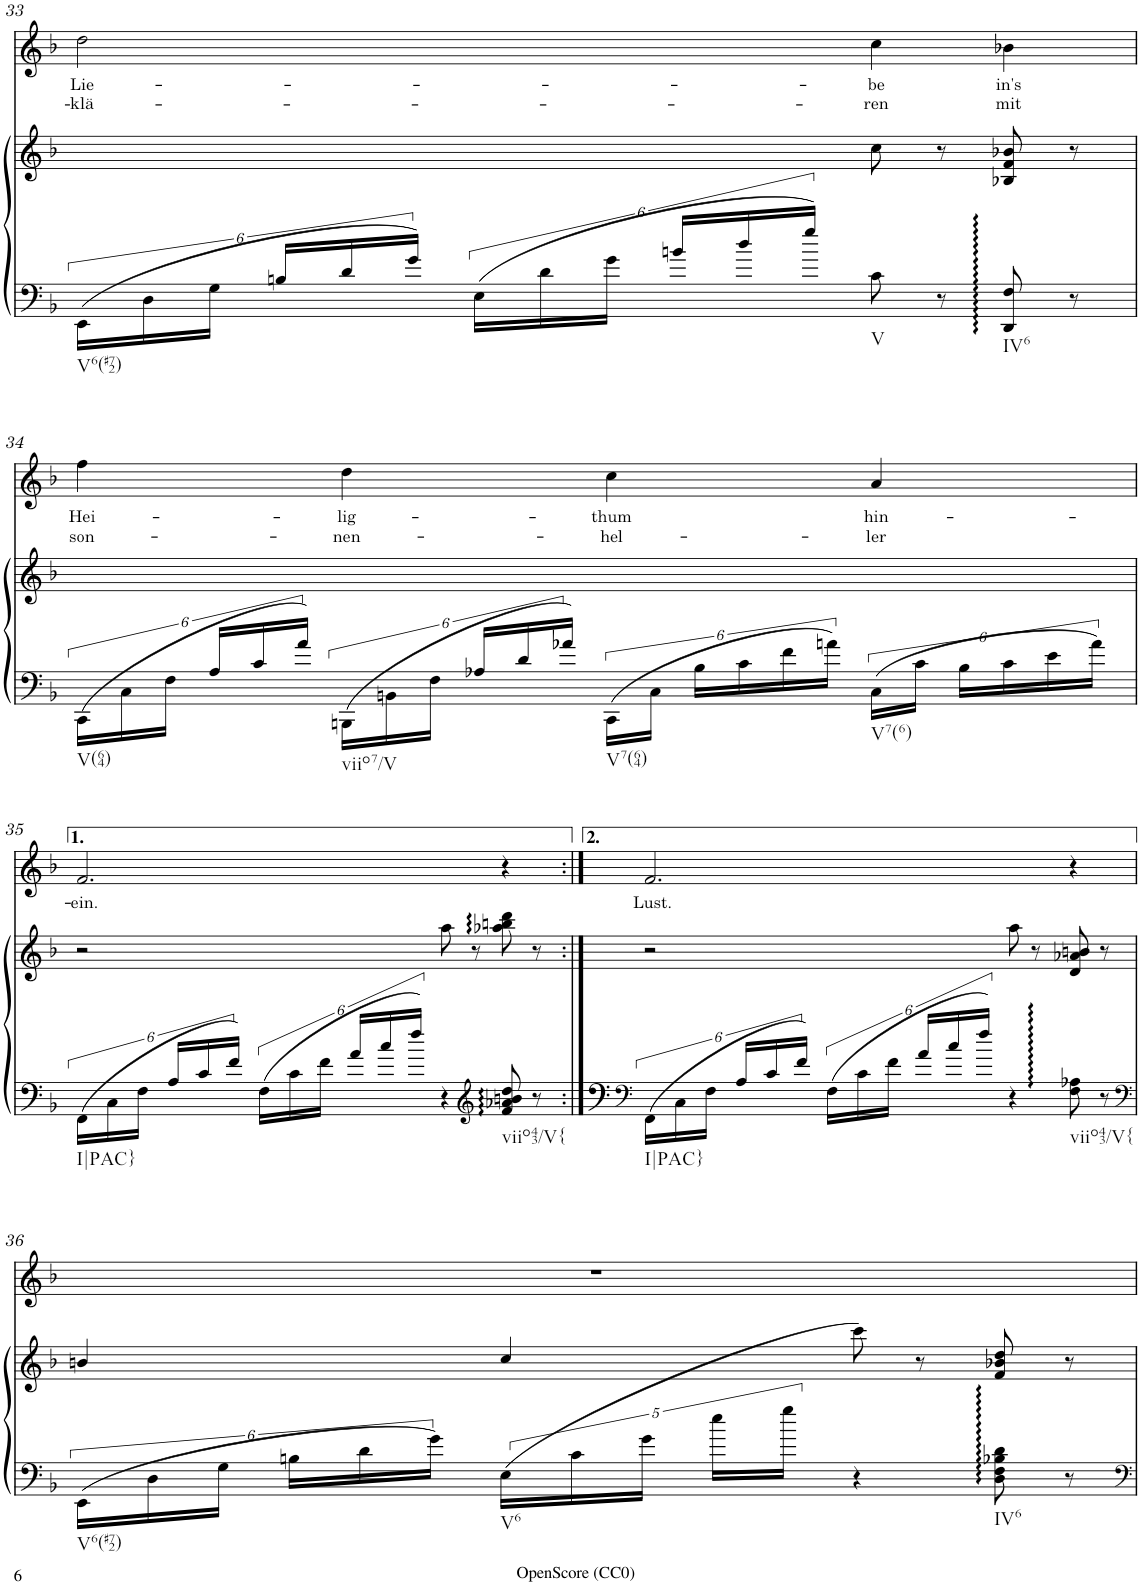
**kern	**kern	**kern	**text	**text
*part2	*part2	*part1	*part1	*part1
*staff3	*staff2	*staff1	*staff1	*staff1
*I"Piano	*	*I"Voice	*	*
*I'Pno	*	*	*	*
!!LO:PB:g=z
*clefF4	*clefG2	*clefG2	*	*
*k[b-]	*k[b-]	*k[b-]	*	*
*M4/4	*M4/4	*M4/4	*	*
*met(c)	*met(c)	*met(c)	*	*
=33	=33	=33	=33	=33
!LO:TX:b:t=V6(#72)	!	!	!	!
!	!	!	!LO:LY:b	!LO:LY:b
24EE\LL	2ryy	2dd\	Lie-	-klä-
24D\	.	.	.	.
24G\JJ	.	.	.	.
24Bn/LL	.	.	.	.
24d/	.	.	.	.
24g/JJ	.	.	.	.
24E\LL	.	.	.	.
24d\	.	.	.	.
24g\JJ	.	.	.	.
24bn/LL	.	.	.	.
24dd/	.	.	.	.
24gg/JJ	.	.	.	.
!LO:TX:b:t=V	!	!	!	!
!	!	!	!LO:LY:b	!LO:LY:b
8c\	8cc\	4cc\	-be	-ren
8r	8r	.	.	.
!LO:TX:b:t=IV6	!	!	!	!
!	!	!	!LO:LY:b	!LO:LY:b
8DD/ 8F/	8B-X/ 8f/ 8b-X/	4b-X\	in's	mit
8r	8r	.	.	.
!!LO:LB:g=z
=34	=34	=34	=34	=34
!LO:TX:b:t=V(64)	!	!	!	!
!	!	!	!LO:LY:b	!LO:LY:b
24CC\LL	1ryy	4ff\	Hei-	son-
24C\	.	.	.	.
24F\JJ	.	.	.	.
24A/LL	.	.	.	.
24c/	.	.	.	.
24a/JJ	.	.	.	.
!LO:TX:b:t=viio7/V	!	!	!	!
!	!	!	!LO:LY:b	!LO:LY:b
24BBBn\LL	.	4dd\	-lig-	-nen-
24BBn\	.	.	.	.
24F\JJ	.	.	.	.
24A-X/LL	.	.	.	.
24d/	.	.	.	.
24a-X/JJ	.	.	.	.
!LO:TX:b:t=V7(64)	!	!	!	!
!	!	!	!LO:LY:b	!LO:LY:b
24CC\LL	.	4cc\	-thum	-hel-
24C\JJ	.	.	.	.
24B-\LL	.	.	.	.
24c\	.	.	.	.
24f\	.	.	.	.
24an\JJ	.	.	.	.
!LO:TX:b:t=V7(6)	!	!	!	!
!	!	!	!LO:LY:b	!LO:LY:b
24C\LL	.	4a/	hin-	-ler
24c\JJ	.	.	.	.
24B-\LL	.	.	.	.
24c\	.	.	.	.
24e\	.	.	.	.
24a\JJ	.	.	.	.
!!LO:LB:g=z
=35	=35	=35	=35	=35
!LO:TX:b:t=I|PAC}	!	!	!	!
!	!	!	!LO:LY:b	!
24FF\LL	2r	2.f/	-ein.	.
24C\	.	.	.	.
24F\JJ	.	.	.	.
24A/LL	.	.	.	.
24c/	.	.	.	.
24f/JJ	.	.	.	.
24F\LL	.	.	.	.
24c\	.	.	.	.
24f\JJ	.	.	.	.
24a/LL	.	.	.	.
24cc/	.	.	.	.
24ff/JJ	.	.	.	.
4r	8aa\	.	.	.
.	8r	.	.	.
*clefG2	*	*	*	*
!LO:TX:b:t=viio43/V{	!	!	!	!
8f/ 8a-X/ 8bn/ 8dd/	8aa-X\ 8bbn\ 8ddd\	4r	.	.
8r	8r	.	.	.
=35X1:|!	=35X1:|!	=35X1:|!	=35X1:|!	=35X1:|!
*clefF4	*	*	*	*
!LO:TX:b:t=I|PAC}	!	!	!	!
!	!	!	!LO:LY:b	!
24FF\LL	2r	2.f/	Lust.	.
24C\	.	.	.	.
24F\JJ	.	.	.	.
24A/LL	.	.	.	.
24c/	.	.	.	.
24f/JJ	.	.	.	.
24F\LL	.	.	.	.
24c\	.	.	.	.
24f\JJ	.	.	.	.
24a/LL	.	.	.	.
24cc/	.	.	.	.
24ff/JJ	.	.	.	.
4r	8aa\	.	.	.
.	8r	.	.	.
!LO:TX:b:t=viio43/V{	!	!	!	!
8F\ 8A-X\	8d/ 8a-X/ 8bn/	4r	.	.
8r	8r	.	.	.
!!LO:LB:g=z
=36	=36	=36	=36	=36
*clefF4	*	*	*	*
!LO:TX:b:t=V6(#72)	!	!	!	!
24EE\LL	4bn/	1r	.	.
24D\	.	.	.	.
24G\JJ	.	.	.	.
24Bn\LL	.	.	.	.
24d\	.	.	.	.
24g\JJ	.	.	.	.
!LO:TX:b:t=V6	!	!	!	!
20E\LL	4cc/	.	.	.
20c\	.	.	.	.
20g\JJ	.	.	.	.
20ee\LL	.	.	.	.
20gg\JJ	.	.	.	.
4r	(8ccc\	.	.	.
.	8r	.	.	.
!LO:TX:b:t=IV6	!	!	!	!
8D\ 8F\ 8B-X\ 8d\	8f/ 8b-X/ 8dd/	.	.	.
8r	8r	.	.	.
=	=	=	=	=
*-	*-	*-	*-	*-
